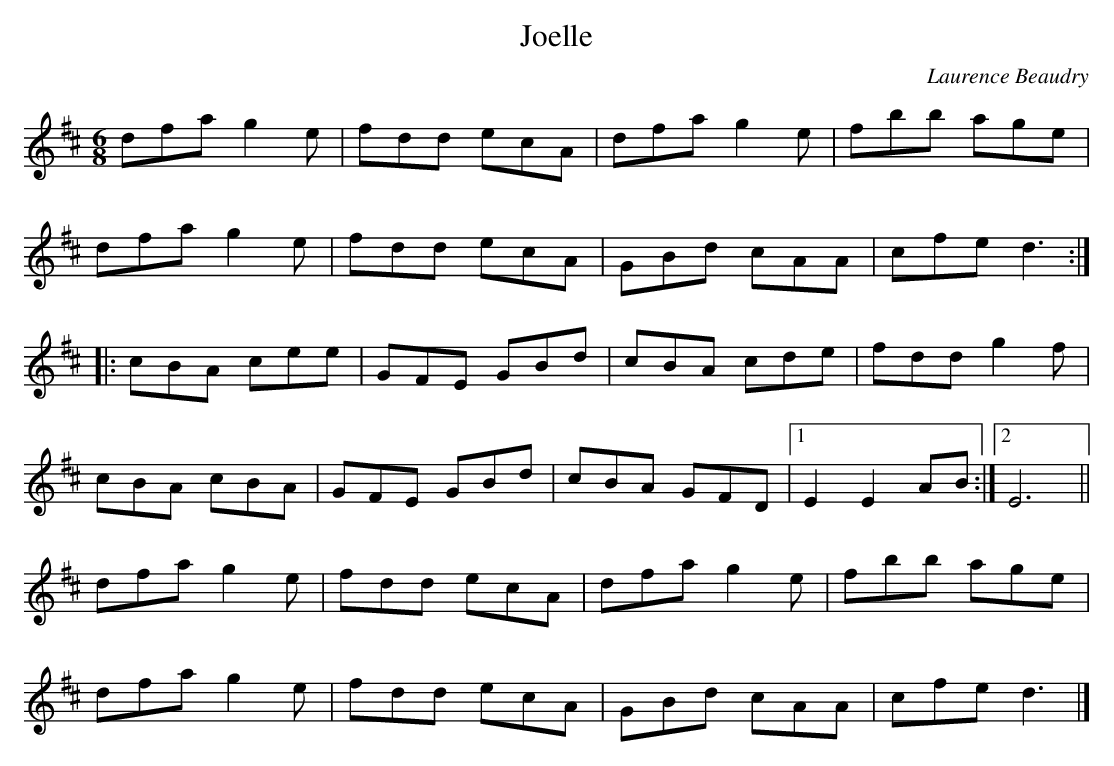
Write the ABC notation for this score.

X:1
T:Joelle
C:Laurence Beaudry
M:6/8
L:1/8
K:D
dfa g2e | fdd ecA | dfa g2e | fbb age |
dfa g2e | fdd ecA | GBd cAA | cfe d3 ::
cBA cee | GFE GBd | cBA cde | fdd g2f |
cBA cBA | GFE GBd | cBA GFD |1 E2E2 AB :|2 E6 ||
dfa g2e | fdd ecA | dfa g2e | fbb age |
dfa g2e | fdd ecA | GBd cAA | cfe d3 |]
